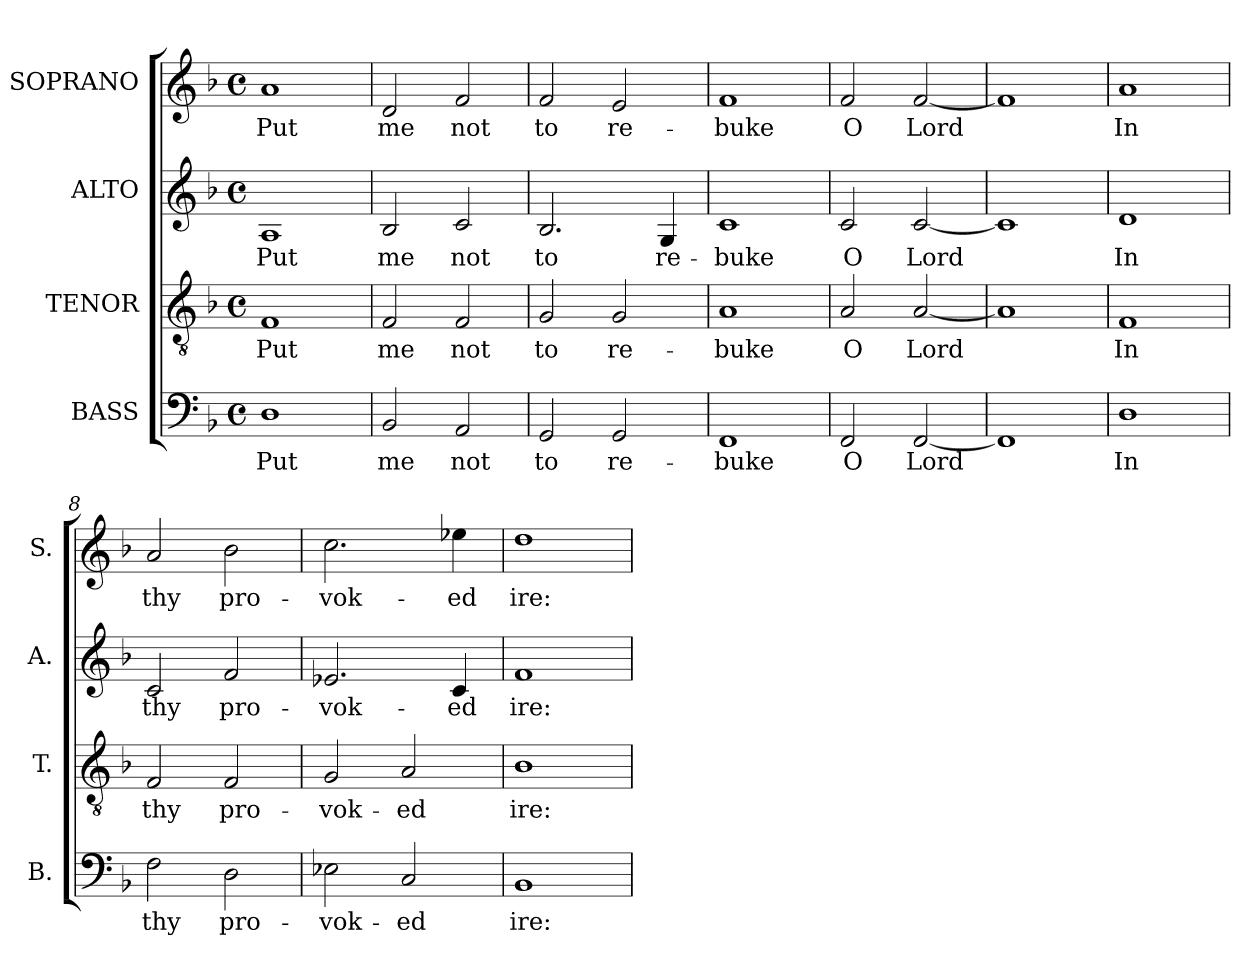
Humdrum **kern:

**kern	**text	**kern	**text	**kern	**text	**kern	**text
*part4	*part4	*part3	*part3	*part2	*part2	*part1	*part1
*staff4	*staff4	*staff3	*staff3	*staff2	*staff2	*staff1	*staff1
*I"BASS	*	*I"TENOR	*	*I"ALTO	*	*I"SOPRANO	*
*I'B.	*	*I'T.	*	*I'A.	*	*I'S.	*
!!LO:PB:g=z
*clefF4	*	*clefGv2	*	*clefG2	*	*clefG2	*
*	*	*ITrd7c12	*	*	*	*	*
*k[b-]	*	*k[b-]	*	*k[b-]	*	*k[b-]	*
*d:	*	*d:	*	*d:	*	*d:	*
*M4/4	*	*M4/4	*	*M4/4	*	*M4/4	*
*met(c)	*	*met(c)	*	*met(c)	*	*met(c)	*
=1	=1	=1	=1	=1	=1	=1	=1
!	!LO:LY:b:color=#000000	!	!	!	!	!	!
!	!	!	!LO:LY:b:color=#000000	!	!	!	!
!	!	!	!	!	!LO:LY:b:color=#000000	!	!
!	!	!	!	!	!	!	!LO:LY:b:color=#000000
1Di	Put	1FFi	Put	1Ai	Put	1ai	Put
=2	=2	=2	=2	=2	=2	=2	=2
!	!LO:LY:b:color=#000000	!	!	!	!	!	!
!	!	!	!LO:LY:b:color=#000000	!	!	!	!
!	!	!	!	!	!LO:LY:b:color=#000000	!	!
!	!	!	!	!	!	!	!LO:LY:b:color=#000000
2BB-i/	me	2FFi/	me	2B-i/	me	2di/	me
!	!LO:LY:b:color=#000000	!	!	!	!	!	!
!	!	!	!LO:LY:b:color=#000000	!	!	!	!
!	!	!	!	!	!LO:LY:b:color=#000000	!	!
!	!	!	!	!	!	!	!LO:LY:b:color=#000000
2AAi/	not	2FFi/	not	2ci/	not	2fi/	not
=3	=3	=3	=3	=3	=3	=3	=3
!	!LO:LY:b:color=#000000	!	!	!	!	!	!
!	!	!	!LO:LY:b:color=#000000	!	!	!	!
!	!	!	!	!	!LO:LY:b:color=#000000	!	!
!	!	!	!	!	!	!	!LO:LY:b:color=#000000
2GGi/	to	2GGi/	to	2.B-i/	to	2fi/	to
!	!LO:LY:b:color=#000000	!	!	!	!	!	!
!	!	!	!LO:LY:b:color=#000000	!	!	!	!
!	!	!	!	!	!	!	!LO:LY:b:color=#000000
2GGi/	re-	2GGi/	re-	.	.	2ei/	re-
!	!	!	!	!	!LO:LY:b:color=#000000	!	!
.	.	.	.	4Gi/	re-	.	.
=4	=4	=4	=4	=4	=4	=4	=4
!	!LO:LY:b:color=#000000	!	!	!	!	!	!
!	!	!	!LO:LY:b:color=#000000	!	!	!	!
!	!	!	!	!	!LO:LY:b:color=#000000	!	!
!	!	!	!	!	!	!	!LO:LY:b:color=#000000
1FFi	-buke	1AAi	-buke	1ci	-buke	1fi	-buke
=5	=5	=5	=5	=5	=5	=5	=5
!	!LO:LY:b:color=#000000	!	!	!	!	!	!
!	!	!	!LO:LY:b:color=#000000	!	!	!	!
!	!	!	!	!	!LO:LY:b:color=#000000	!	!
!	!	!	!	!	!	!	!LO:LY:b:color=#000000
2FFi/	O	2AAi/	O	2ci/	O	2fi/	O
!	!LO:LY:b:color=#000000	!	!	!	!	!	!
!	!	!	!LO:LY:b:color=#000000	!	!	!	!
!	!	!	!	!	!LO:LY:b:color=#000000	!	!
!	!	!	!	!	!	!	!LO:LY:b:color=#000000
[2FFi/	Lord	[2AAi/	Lord	[2ci/	Lord	[2fi/	Lord
=6	=6	=6	=6	=6	=6	=6	=6
1FFi]	.	1AAi]	.	1ci]	.	1fi]	.
=7	=7	=7	=7	=7	=7	=7	=7
!	!LO:LY:b:color=#000000	!	!	!	!	!	!
!	!	!	!LO:LY:b:color=#000000	!	!	!	!
!	!	!	!	!	!LO:LY:b:color=#000000	!	!
!	!	!	!	!	!	!	!LO:LY:b:color=#000000
1Di	In	1FFi	In	1di	In	1ai	In
!!LO:LB:g=z
=8	=8	=8	=8	=8	=8	=8	=8
!	!LO:LY:b:color=#000000	!	!	!	!	!	!
!	!	!	!LO:LY:b:color=#000000	!	!	!	!
!	!	!	!	!	!LO:LY:b:color=#000000	!	!
!	!	!	!	!	!	!	!LO:LY:b:color=#000000
2Fi\	thy	2FFi/	thy	2ci/	thy	2ai/	thy
!	!LO:LY:b:color=#000000	!	!	!	!	!	!
!	!	!	!LO:LY:b:color=#000000	!	!	!	!
!	!	!	!	!	!LO:LY:b:color=#000000	!	!
!	!	!	!	!	!	!	!LO:LY:b:color=#000000
2Di\	pro-	2FFi/	pro-	2fi/	pro-	2b-i\	pro-
=9	=9	=9	=9	=9	=9	=9	=9
!	!LO:LY:b:color=#000000	!	!	!	!	!	!
!	!	!	!LO:LY:b:color=#000000	!	!	!	!
!	!	!	!	!	!LO:LY:b:color=#000000	!	!
!	!	!	!	!	!	!	!LO:LY:b:color=#000000
2E-Xi\	-vok-	2GGi/	-vok-	2.e-Xi/	-vok-	2.cci\	-vok-
!	!LO:LY:b:color=#000000	!	!	!	!	!	!
!	!	!	!LO:LY:b:color=#000000	!	!	!	!
2Ci/	-ed	2AAi/	-ed	.	.	.	.
!	!	!	!	!	!LO:LY:b:color=#000000	!	!
!	!	!	!	!	!	!	!LO:LY:b:color=#000000
.	.	.	.	4ci/	-ed	4ee-Xi\	-ed
=10	=10	=10	=10	=10	=10	=10	=10
!	!LO:LY:b:color=#000000	!	!	!	!	!	!
!	!	!	!LO:LY:b:color=#000000	!	!	!	!
!	!	!	!	!	!LO:LY:b:color=#000000	!	!
!	!	!	!	!	!	!	!LO:LY:b:color=#000000
1BB-i	ire:	1BB-i	ire:	1fi	ire:	1ddi	ire:
=	=	=	=	=	=	=	=
*-	*-	*-	*-	*-	*-	*-	*-
